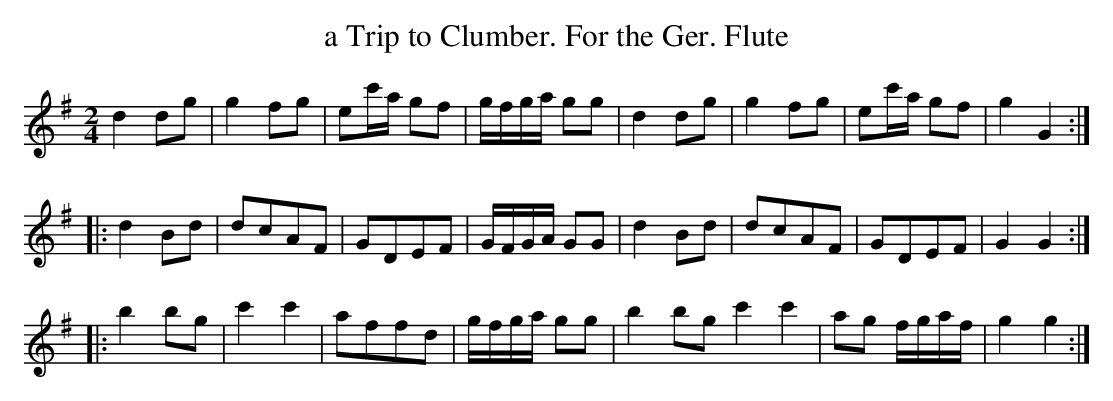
X:1
T:a Trip to Clumber. For the Ger. Flute
L:1/8
M:2/4
K:G
d2 dg| g2 fg| ec'/a/ gf| g/f/g/a/ gg|\
d2 dg| g2 fg| ec'/a/ gf| g2 G2::
d2 Bd| dcAF| GDEF|G/F/G/A/ GG|\
d2 Bd| dcAF| GDEF| G2G2::
b2 bg| c'2 c'2| affd| g/f/g/a/ gg|\
b2bg c'2 c'2| ag f/g/a/f/| g2 g2:|
